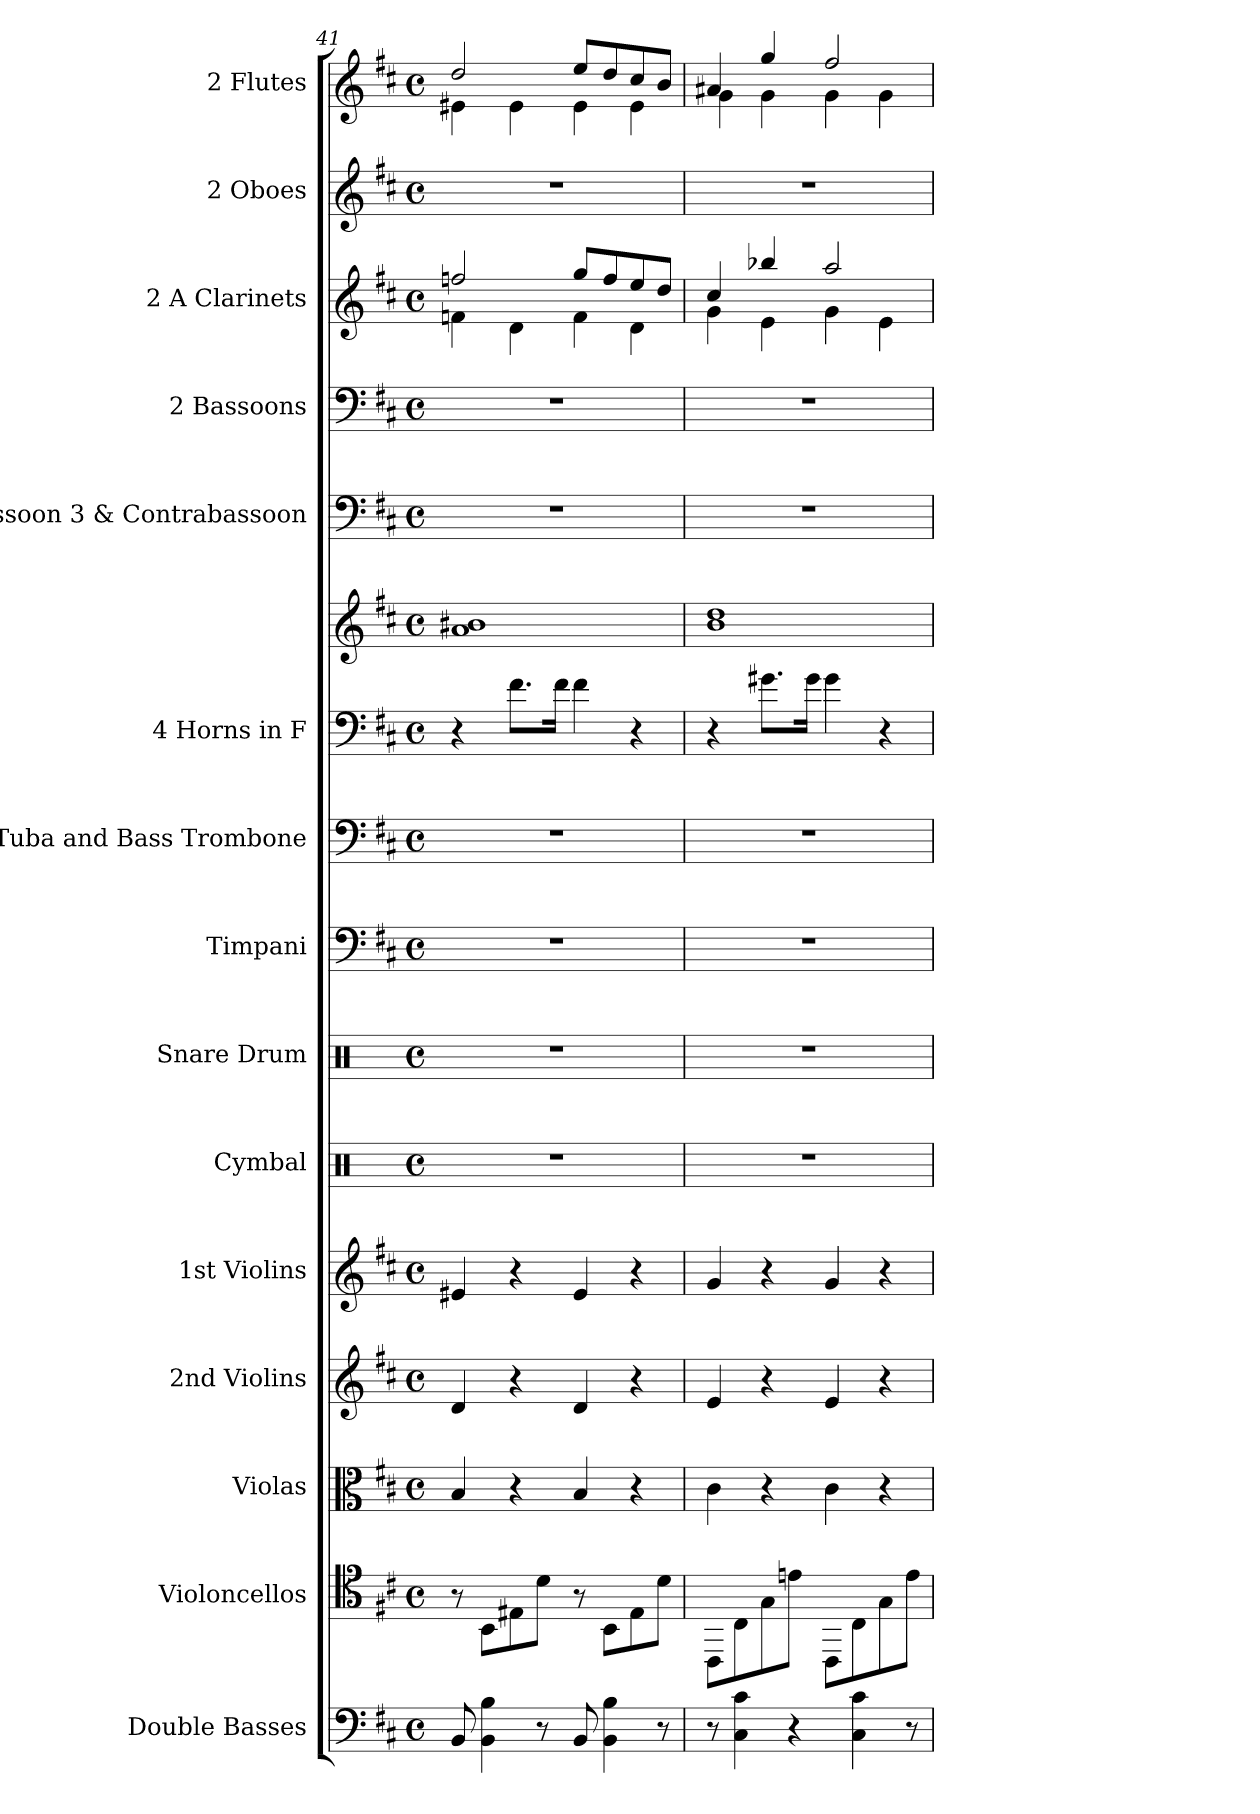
**kern	**kern	**kern	**kern	**kern	**kern	**kern	**kern	**kern	**kern	**kern	**kern	**kern	**kern	**kern	**kern
*part15	*part14	*part13	*part12	*part11	*part10	*part9	*part8	*part7	*part6	*part6	*part5	*part4	*part3	*part2	*part1
*staff16	*staff15	*staff14	*staff13	*staff12	*staff11	*staff10	*staff9	*staff8	*staff7	*staff6	*staff5	*staff4	*staff3	*staff2	*staff1
*I"Double Basses	*I"Violoncellos	*I"Violas	*I"2nd Violins	*I"1st Violins	*I"Cymbal	*I"Snare Drum	*I"Timpani	*I"Tuba and  Bass Trombone	*I"4 Horns in F	*	*I"Bassoon 3 &amp; Contrabassoon	*I"2 Bassoons	*I"2 A Clarinets	*I"2 Oboes	*I"2 Flutes
*	*	*	*	*	*I'Cym	*I'Sn Dr	*I'Timp	*I'Tba	*I'Hn	*	*I'Bsn	*I'Bsn	*I'Cl	*I'Ob	*I'Fl
*clefF4	*clefC4	*clefC3	*clefG2	*clefG2	*clefX	*clefX	*clefF4	*clefF4	*clefF4	*clefG2	*clefF4	*clefF4	*clefG2	*clefG2	*clefG2
*ITrd7c12	*	*	*	*	*	*	*	*	*ITrd4c7	*ITrd4c7	*	*	*ITrd2c3	*	*
*k[f#c#]	*k[f#c#]	*k[f#c#]	*k[f#c#]	*k[f#c#]	*k[]	*k[]	*k[f#c#]	*k[f#c#]	*k[f#]	*k[f#]	*k[f#c#]	*k[f#c#]	*k[f#c#g#d#a#]	*k[f#c#]	*k[f#c#]
*M4/4	*M4/4	*M4/4	*M4/4	*M4/4	*M4/4	*M4/4	*M4/4	*M4/4	*M4/4	*M4/4	*M4/4	*M4/4	*M4/4	*M4/4	*M4/4
*met(c)	*met(c)	*met(c)	*met(c)	*met(c)	*met(c)	*met(c)	*met(c)	*met(c)	*met(c)	*met(c)	*met(c)	*met(c)	*met(c)	*met(c)	*met(c)
=41	=41	=41	=41	=41	=41	=41	=41	=41	=41	=41	=41	=41	=41	=41	=41
*	*	*	*	*	*	*	*	*	*	*	*	*	*^	*	*^
8BBB/	8r	4B/	4d/	4e#X/	1r	1r	1r	1r	4r	1d 1e#X	1r	1r	2ddn/	4dn\	1r	2dd/	4e#X\
4BBB\ 4BB\	8BB\L	.	.	.	.	.	.	.	.	.	.	.	.	.	.	.	.
.	8E#X\	4r	4r	4r	.	.	.	.	8.B\L	.	.	.	.	4B\	.	.	4e#\
8r	8d\J	.	.	.	.	.	.	.	.	.	.	.	.	.	.	.	.
.	.	.	.	.	.	.	.	.	16B\Jk	.	.	.	.	.	.	.	.
8BBB/	8r	4B/	4d/	4e#/	.	.	.	.	4B\	.	.	.	8ee/L	4d\	.	8ee/L	4e#\
4BBB\ 4BB\	8BB\L	.	.	.	.	.	.	.	.	.	.	.	8dd/	.	.	8dd/	.
.	8E#\	4r	4r	4r	.	.	.	.	4r	.	.	.	8cc#/	4B\	.	8cc#/	4e#\
8r	8d\J	.	.	.	.	.	.	.	.	.	.	.	8b/J	.	.	8b/J	.
=42	=42	=42	=42	=42	=42	=42	=42	=42	=42	=42	=42	=42	=42	=42	=42	=42	=42
8r	8CC#\L	4c#\	4e/	4g/	1r	1r	1r	1r	4r	1e 1g	1r	1r	4a#/	4e\	1r	4a#X/	4g\
4CC#\ 4C#\	8C#\	.	.	.	.	.	.	.	.	.	.	.	.	.	.	.	.
.	8G\	4r	4r	4r	.	.	.	.	8.c#X\L	.	.	.	4ggn/	4c#\	.	4gg/	4g\
4r	8en\J	.	.	.	.	.	.	.	.	.	.	.	.	.	.	.	.
.	.	.	.	.	.	.	.	.	16c#\Jk	.	.	.	.	.	.	.	.
.	8CC#\L	4c#\	4e/	4g/	.	.	.	.	4c#\	.	.	.	2ff#/	4e\	.	2ff#/	4g\
4CC#\ 4C#\	8C#\	.	.	.	.	.	.	.	.	.	.	.	.	.	.	.	.
.	8G\	4r	4r	4r	.	.	.	.	4r	.	.	.	.	4c#\	.	.	4g\
8r	8e\J	.	.	.	.	.	.	.	.	.	.	.	.	.	.	.	.
*	*	*	*	*	*	*	*	*	*	*	*	*	*v	*v	*	*v	*v
=	=	=	=	=	=	=	=	=	=	=	=	=	=	=	=
*-	*-	*-	*-	*-	*-	*-	*-	*-	*-	*-	*-	*-	*-	*-	*-
